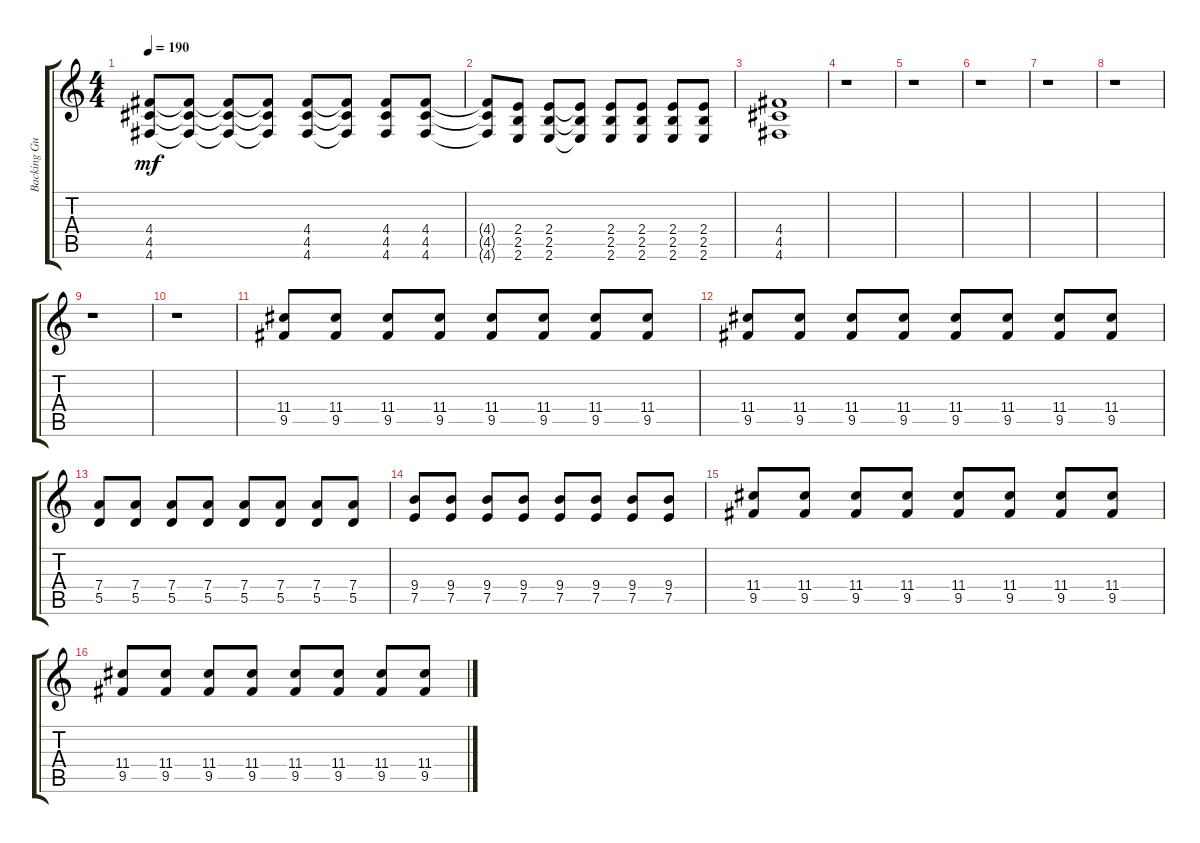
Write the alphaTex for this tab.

\track ("Backing Guitar" "Backing Gu") {instrument distortionguitar}
\staff {score tabs}
\tuning (Gb4 Db4 Gb3 D3 A2 D2) {hide}
\ts (4 4)
\tempo 190
\clef g2
\ks c
(4.4 4.5 4.6).8{dy mf} (4.4{t} 4.5{t} 4.6{t}).8 (4.4{t} 4.5{t} 4.6{t}).8 (4.4{t} 4.5{t} 4.6{t}).8 (4.4 4.5 4.6).8 (4.4{t} 4.5{t} 4.6{t}).8 (4.4 4.5 4.6).8 (4.4 4.5 4.6).8 |
(4.4{t} 4.5{t} 4.6{t}).8 (2.4 2.5 2.6).8 (2.4 2.5 2.6).8 (2.4{t} 2.5{t} 2.6{t}).8 (2.4 2.5 2.6).8 (2.4 2.5 2.6).8 (2.4 2.5 2.6).8 (2.4 2.5 2.6).8 |
(4.4 4.5 4.6).1 |
r.1 |
r.1 |
r.1 |
r.1 |
r.1 |
r.1 |
r.1 |
(11.4 9.5).8 (11.4 9.5).8 (11.4 9.5).8 (11.4 9.5).8 (11.4 9.5).8 (11.4 9.5).8 (11.4 9.5).8 (11.4 9.5).8 |
(11.4 9.5).8 (11.4 9.5).8 (11.4 9.5).8 (11.4 9.5).8 (11.4 9.5).8 (11.4 9.5).8 (11.4 9.5).8 (11.4 9.5).8 |
(7.4 5.5).8 (7.4 5.5).8 (7.4 5.5).8 (7.4 5.5).8 (7.4 5.5).8 (7.4 5.5).8 (7.4 5.5).8 (7.4 5.5).8 |
(9.4 7.5).8 (9.4 7.5).8 (9.4 7.5).8 (9.4 7.5).8 (9.4 7.5).8 (9.4 7.5).8 (9.4 7.5).8 (9.4 7.5).8 |
(11.4 9.5).8 (11.4 9.5).8 (11.4 9.5).8 (11.4 9.5).8 (11.4 9.5).8 (11.4 9.5).8 (11.4 9.5).8 (11.4 9.5).8 |
(11.4 9.5).8 (11.4 9.5).8 (11.4 9.5).8 (11.4 9.5).8 (11.4 9.5).8 (11.4 9.5).8 (11.4 9.5).8 (11.4 9.5).8
